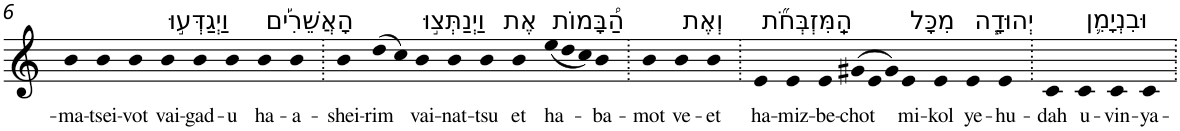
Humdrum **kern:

**kern	**text
*part1	*part1
*staff1	*staff1
*I"Piano	*
*I'Pno	*
!!LO:PB:g=z
*clefG2	*
*k[]	*
=6	=6
!	!LO:LY:b
4b	-ma-
!	!LO:LY:b
4b	-tsei-
!	!LO:LY:b
4b	-vot
!LO:TX:a:t=וַיְגַדְּע֣וּ	!
!	!LO:LY:b
4b	vai-
!	!LO:LY:b
4b	-gad-
!	!LO:LY:b
4b	-u
!LO:TX:a:t=הָאֲשֵׁרִ֡ים	!
!	!LO:LY:b
4b	ha-
!	!LO:LY:b
4b	-a-
=7.	=7.
!	!LO:LY:b
4b	-shei-
!	!LO:LY:b
(>8dd	-rim
8cc)	.
!LO:TX:a:t=וַיְנַתְּצ֣וּ	!
!	!LO:LY:b
4b	vai-
!	!LO:LY:b
4b	-nat-
!	!LO:LY:b
4b	-tsu
!LO:TX:a:t=אֶת	!
!	!LO:LY:b
4b	et
*Xtuplet	*
!LO:TX:a:t=הַ֠בָּמוֹת	!
!	!LO:LY:b
(<12ee	ha-
12dd	.
12cc)	.
!	!LO:LY:b
4b	-ba-
=8.	=8.
!	!LO:LY:b
4b	-mot
!LO:TX:a:t=וְאֶת	!
!	!LO:LY:b
4b	ve-
!	!LO:LY:b
4b	-et
=9.	=9.
!LO:TX:a:t=הַֽמִּזְבְּחֹ֞ת	!
!	!LO:LY:b
4e	ha-
!	!LO:LY:b
4e	-miz-
!	!LO:LY:b
4e	-be-
!	!LO:LY:b
(>12g#X	-chot
12e	.
12g#)	.
!LO:TX:a:t=מִכָּל	!
!	!LO:LY:b
4e	mi-
!	!LO:LY:b
4e	-kol
!LO:TX:a:t=יְהוּדָ֧ה	!
!	!LO:LY:b
4e	ye-
!	!LO:LY:b
4e	-hu-
=10.	=10.
!	!LO:LY:b
4c	-dah
!LO:TX:a:t=וּבִנְיָמִ֛ן	!
!	!LO:LY:b
4c	u-
!	!LO:LY:b
4c	-vin-
!	!LO:LY:b
4c	-ya-
=.	=.
*-	*-
